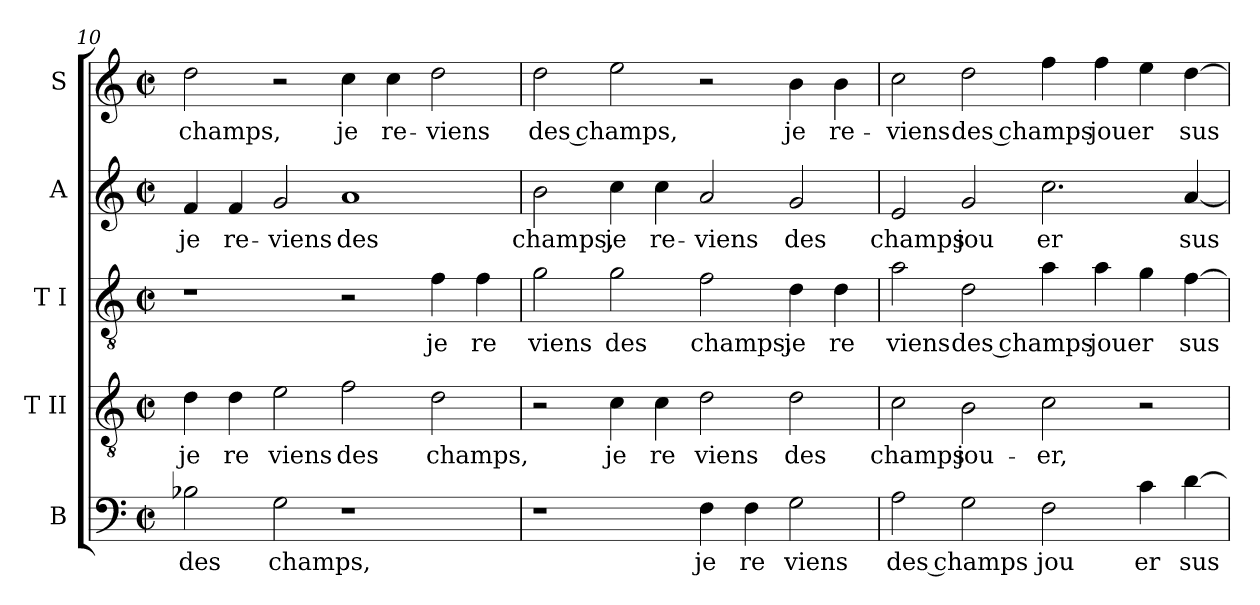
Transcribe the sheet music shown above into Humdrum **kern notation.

**kern	**text	**kern	**text	**kern	**text	**kern	**text	**kern	**text
*part5	*part5	*part4	*part4	*part3	*part3	*part2	*part2	*part1	*part1
*staff5	*staff5	*staff4	*staff4	*staff3	*staff3	*staff2	*staff2	*staff1	*staff1
*I"B	*	*I"T II	*	*I"T I	*	*I"A	*	*I"S	*
*clefF4	*	*clefGv2	*	*clefGv2	*	*clefG2	*	*clefG2	*
*M2/2	*	*M2/2	*	*M2/2	*	*M2/2	*	*M2/2	*
*met(c|)	*	*met(c|)	*	*met(c|)	*	*met(c|)	*	*met(c|)	*
=10	=10	=10	=10	=10	=10	=10	=10	=10	=10
!	!LO:LY:b:cj	!	!LO:LY:b:cj	!	!	!	!LO:LY:b:cj	!	!LO:LY:b:cj
2B-\	des	4d\	je	1r	.	4f/	je	2dd\	champs,
!	!	!	!LO:LY:b:cj	!	!	!	!LO:LY:b:cj	!	!
.	.	4d\	re	.	.	4f/	re-	.	.
!	!LO:LY:b:cj	!	!LO:LY:b:cj	!	!	!	!LO:LY:b:cj	!	!
2G\	champs,	2e\	viens	.	.	2g/	-viens	2r	.
!	!	!	!LO:LY:b:cj	!	!	!	!LO:LY:b:cj	!	!LO:LY:b:cj
1r	.	2f\	des	2r	.	1a	des	4cc\	je
!	!	!	!	!	!	!	!	!	!LO:LY:b:cj
.	.	.	.	.	.	.	.	4cc\	re-
!	!	!	!LO:LY:b:cj	!	!LO:LY:b:cj	!	!	!	!LO:LY:b:cj
.	.	2d\	champs,	4f\	je	.	.	2dd\	-viens
!	!	!	!	!	!LO:LY:b:cj	!	!	!	!
.	.	.	.	4f\	re	.	.	.	.
=11	=11	=11	=11	=11	=11	=11	=11	=11	=11
!	!	!	!	!	!LO:LY:b:cj	!	!LO:LY:b:cj	!	!LO:LY:b:cj
1r	.	2r	.	2g\	viens	2b\	champs,	2dd\	des champs,
!	!	!	!LO:LY:b:cj	!	!LO:LY:b:cj	!	!LO:LY:b:cj	!	!
.	.	4c\	je	2g\	des	4cc\	je	2ee\	.
!	!	!	!LO:LY:b:cj	!	!	!	!LO:LY:b:cj	!	!
.	.	4c\	re	.	.	4cc\	re-	.	.
!	!LO:LY:b:cj	!	!LO:LY:b:cj	!	!LO:LY:b:cj	!	!LO:LY:b:cj	!	!
4F\	je	2d\	viens	2f\	champs,	2a/	-viens	2r	.
!	!LO:LY:b:cj	!	!	!	!	!	!	!	!
4F\	re	.	.	.	.	.	.	.	.
!	!LO:LY:b:cj	!	!LO:LY:b:cj	!	!LO:LY:b:cj	!	!LO:LY:b:cj	!	!LO:LY:b:cj
2G\	viens	2d\	des	4d\	je	2g/	des	4b\	je
!	!	!	!	!	!LO:LY:b:cj	!	!	!	!LO:LY:b:cj
.	.	.	.	4d\	re	.	.	4b\	re-
!!LO:LB:g=z
=12	=12	=12	=12	=12	=12	=12	=12	=12	=12
!	!LO:LY:b:cj	!	!LO:LY:b:cj	!	!LO:LY:b:cj	!	!LO:LY:b:cj	!	!LO:LY:b:cj
2A\	des champs	2c\	champs	2a\	viens	2e/	champs	2cc\	-viens
!	!	!	!LO:LY:b:cj	!	!LO:LY:b:cj	!	!LO:LY:b:cj	!	!LO:LY:b:cj
2G\	.	2B\	jou-	2d\	des champs	2g/	jou	2dd\	des champs
!	!LO:LY:b:cj	!	!LO:LY:b:cj	!	!	!	!LO:LY:b:cj	!	!
2F\	jou	2c\	-er,	4a\	.	2.cc\	er	4ff\	.
!	!	!	!	!	!LO:LY:b:cj	!	!	!	!LO:LY:b:cj
.	.	.	.	4a\	jouer	.	.	4ff\	jouer
!	!LO:LY:b:cj	!	!	!	!	!	!	!	!
4c\	er	2r	.	4g\	.	.	.	4ee\	.
!	!LO:LY:b	!	!	!	!LO:LY:b	!	!LO:LY:b	!	!LO:LY:b
[>4d\	sus	.	.	[>4f\	sus	[<4a/	sus	[>4dd\	sus
=	=	=	=	=	=	=	=	=	=
*-	*-	*-	*-	*-	*-	*-	*-	*-	*-
